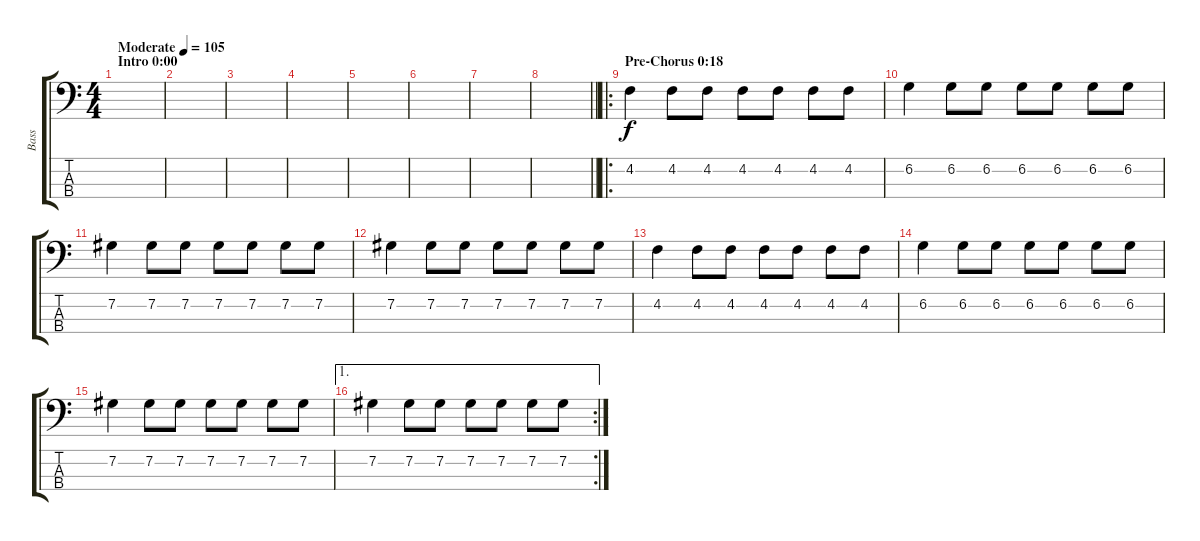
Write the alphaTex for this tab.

\track ("Bass" "Bass") {instrument electricbassfinger}
\staff {score tabs}
\tuning (Gb2 Db2 Ab1 Eb1) {hide}
\ts (4 4)
\section ("" "Intro 0:00")
\tempo (105 "Moderate")
\clef f4
\ks c
|
|
|
|
|
|
|
\barLineRight lightlight
|
\ro
\section ("" "Pre-Chorus 0:18")
4.2.4 4.2.8 4.2.8 4.2.8 4.2.8 4.2.8 4.2.8 |
6.2.4 6.2.8 6.2.8 6.2.8 6.2.8 6.2.8 6.2.8 |
7.2.4 7.2.8 7.2.8 7.2.8 7.2.8 7.2.8 7.2.8 |
7.2.4 7.2.8 7.2.8 7.2.8 7.2.8 7.2.8 7.2.8 |
4.2.4 4.2.8 4.2.8 4.2.8 4.2.8 4.2.8 4.2.8 |
6.2.4 6.2.8 6.2.8 6.2.8 6.2.8 6.2.8 6.2.8 |
7.2.4 7.2.8 7.2.8 7.2.8 7.2.8 7.2.8 7.2.8 |
\ae 1
\rc 2
7.2.4 7.2.8 7.2.8 7.2.8 7.2.8 7.2.8 7.2.8
